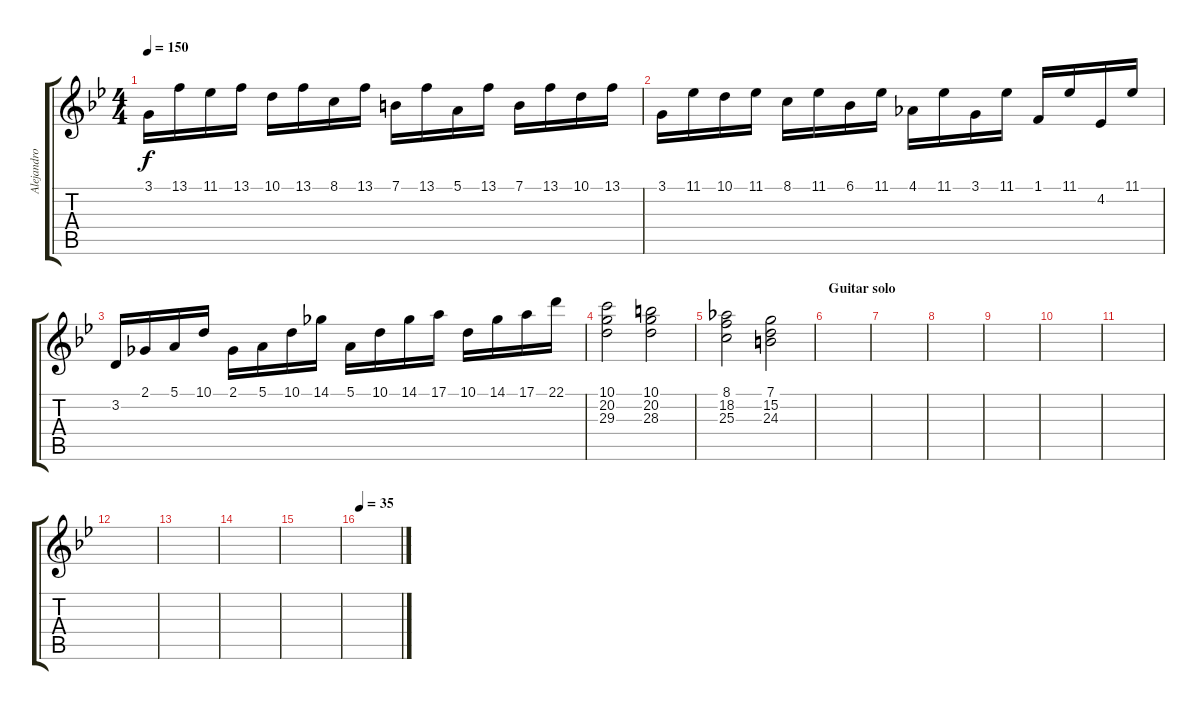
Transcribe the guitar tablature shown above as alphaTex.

\track ("Alejandro (Kb/Piano)" "Alejandro ") {instrument lead2sawtooth}
\staff {score tabs}
\tuning (E4 B3 G3 D3 A2 E2) {hide}
\ts (4 4)
\tempo 150
\clef g2
\ks gminor
3.1.16{dy f} 13.1.16 11.1.16 13.1.16 10.1.16 13.1.16 8.1.16 13.1.16 7.1.16 13.1.16 5.1.16 13.1.16 7.1.16 13.1.16 10.1.16 13.1.16 |
3.1.16 11.1.16 10.1.16 11.1.16 8.1.16 11.1.16 6.1.16 11.1.16 4.1.16 11.1.16 3.1.16 11.1.16 1.1.16 11.1.16 4.2.16 11.1.16 |
3.2.16 2.1.16 5.1.16 10.1.16 2.1.16 5.1.16 10.1.16 14.1.16 5.1.16 10.1.16 14.1.16 17.1.16 10.1.16 14.1.16 17.1.16 22.1.16 |
(10.1 20.2 29.3).2 (10.1 20.2 28.3).2 |
(8.1 18.2 25.3).2 (7.1 15.2 24.3).2 |
\section ("" "Guitar solo")
|
|
|
|
|
|
|
|
|
|
\tempo 35
